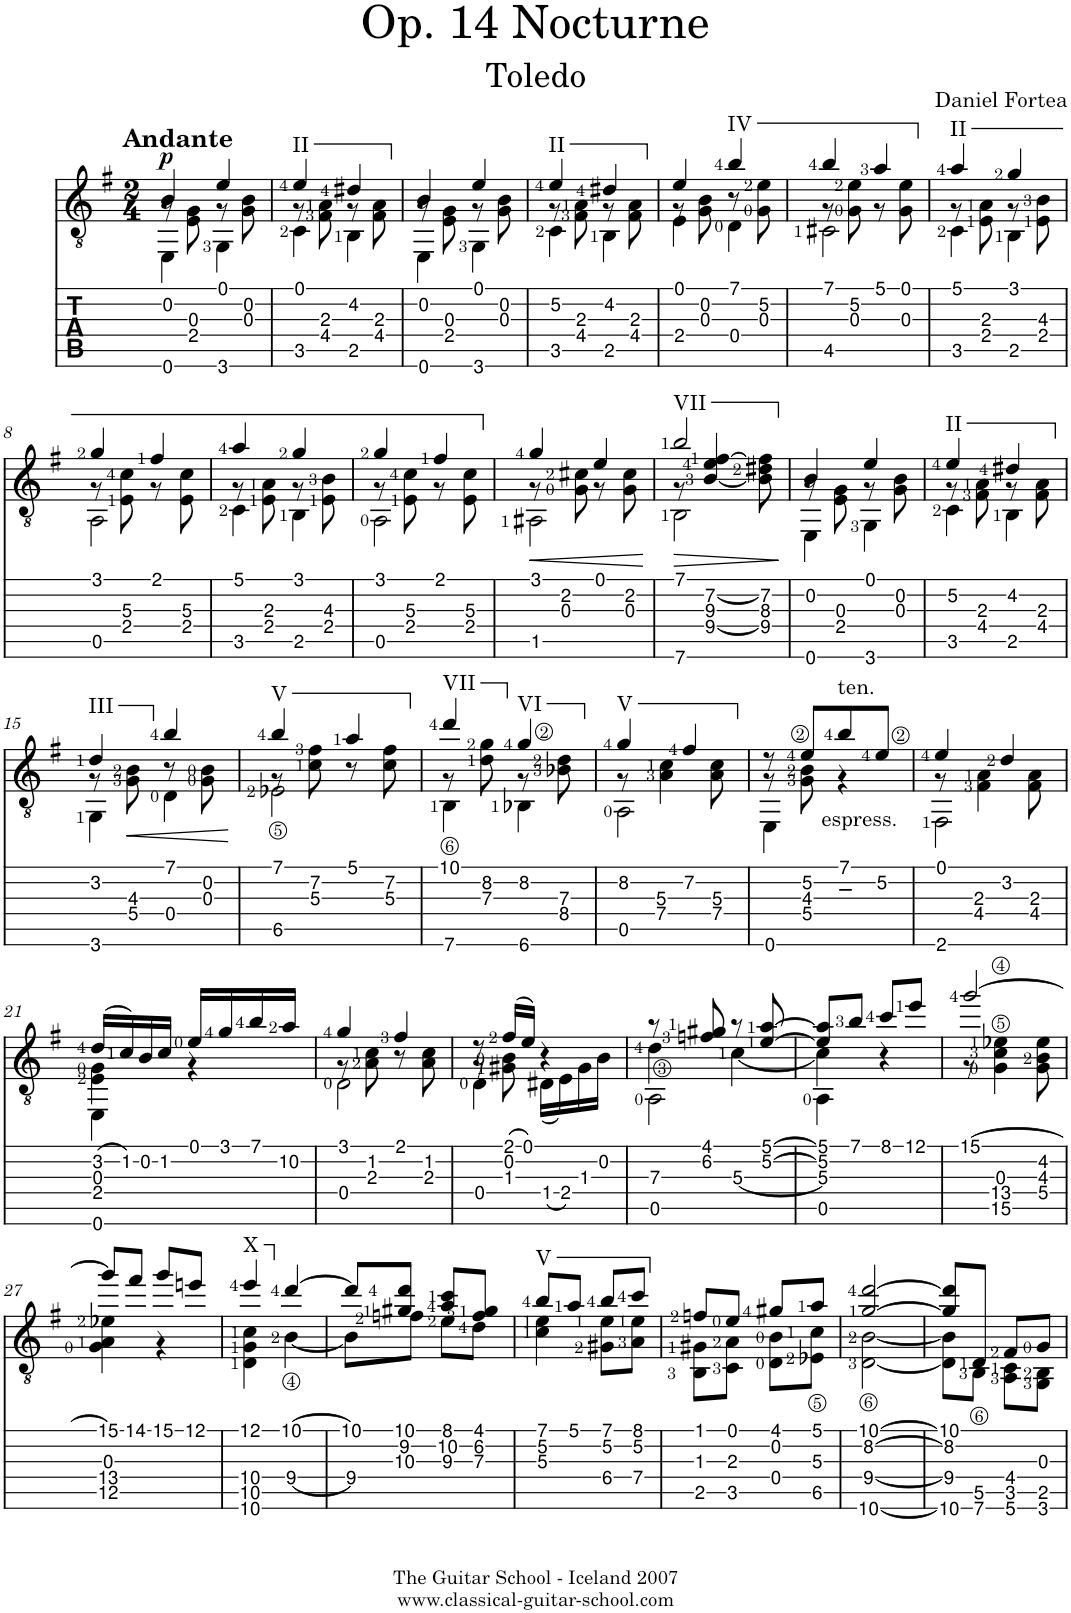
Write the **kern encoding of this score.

**kern	**kern	**dynam
*part1	*part1	*part1
*staff2	*staff1	*staff1/2
*I"Classical Guitar	*	*
*I'Guit.	*	*
*stria6	*	*
*	*clefGv2	*
*k[f#]	*k[f#]	*
*e:	*e:	*
*M2/4	*M2/4	*
=1	=1	=1
*^	*^	*
*	*^	*	*^	*
!	!	!	!LO:TX:a:B:t=Andante	!	!	!
!	!	!	!	!	!	!LO:DY:a
4B	8r	4EE	4B/	8r	4EE\	p
.	8E 8G	.	.	8E\ 8G\	.	.
4e	8r	4GG	4e/	8r	4GG\	.
.	8G 8B	.	.	8G\ 8B\	.	.
=2	=2	=2	=2	=2	=2	=2
!	!	!	!LO:TX:a:t=II	!	!	!
4e	8r	4C	4e/	8r	4C\	.
.	8F# 8A	.	.	8F#\ 8A\	.	.
4d#	8r	4BB	4d#X/	8r	4BB\	.
.	8F# 8A	.	.	8F#\ 8A\	.	.
=3	=3	=3	=3	=3	=3	=3
4B	8r	4EE	4B/	8r	4EE\	.
.	8E 8G	.	.	8E\ 8G\	.	.
4e	8r	4GG	4e/	8r	4GG\	.
.	8G 8B	.	.	8G\ 8B\	.	.
=4	=4	=4	=4	=4	=4	=4
!	!	!	!LO:TX:a:t=II	!	!	!
4e	8r	4C	4e/	8r	4C\	.
.	8F# 8A	.	.	8F#\ 8A\	.	.
4d#X	8r	4BB	4d#X/	8r	4BB\	.
.	8F# 8A	.	.	8F#\ 8A\	.	.
=5	=5	=5	=5	=5	=5	=5
4e	8r	4E	4e/	8r	4E\	.
.	8G 8B	.	.	8G\ 8B\	.	.
!	!	!	!LO:TX:a:t=IV	!	!	!
4b	8r	4D	4b/	8r	4D\	.
.	8G 8e	.	.	8G\ 8e\	.	.
=6	=6	=6	=6	=6	=6	=6
4b	8r	2C#	4b/	8r	2C#X\	.
.	8G 8e	.	.	8G\ 8e\	.	.
4a#X	8r	.	4a/	8r	.	.
.	8G 8e	.	.	8G\ 8e\	.	.
=7	=7	=7	=7	=7	=7	=7
!	!	!	!LO:TX:a:t=II	!	!	!
4a	8r	4C	4a/	8r	4C\	.
.	8E 8A	.	.	8E\ 8A\	.	.
4g#X	8r	4BB	4g/	8r	4BB\	.
.	8E 8B	.	.	8E\ 8B\	.	.
!!LO:LB:g=z	!!	!!
=8	=8	=8	=8	=8	=8	=8
4g	8r	2AA	4g/	8r	2AA\	.
.	8E 8c	.	.	8E\ 8c\	.	.
4f#X	8r	.	4f#/	8r	.	.
.	8E 8c	.	.	8E\ 8c\	.	.
=9	=9	=9	=9	=9	=9	=9
4a	8r	4C	4a/	8r	4C\	.
.	8E 8A	.	.	8E\ 8A\	.	.
4g#X	8r	4BB	4g/	8r	4BB\	.
.	8E 8B	.	.	8E\ 8B\	.	.
=10	=10	=10	=10	=10	=10	=10
4g	8r	2AA	4g/	8r	2AA\	.
.	8E 8c	.	.	8E\ 8c\	.	.
4f#X	8r	.	4f#/	8r	.	.
.	8E 8c	.	.	8E\ 8c\	.	.
=11	=11	=11	=11	=11	=11	=11
!	!	!	!	!	!	!LO:HP:b
4g	8r	2AA#	4g/	8r	2AA#X\	<
.	8G 8c#	.	.	8G\ 8c#X\	.	.
4e	8r	.	4e/	8r	.	.
.	8G 8c#	.	.	8G\ 8c#\	.	.
*v	*v	*v	*	*	*	*
*	*v	*v	*v	*
.	.	[
=12	=12	=12
*^	*	*
*	*^	*	*
!	!	!	!LO:TX:a:t=VII	!
!	!	!	!	!LO:HP:b
*	*	*	*^	*
*	*	*	*	*^	*
2b	8r	2BB	2b/	8r	2BB\	>
.	[4B 4e [4f#	.	.	[<4B/ 4e/ [4f#/	.	.
.	8B] 8d# 8f#]	.	.	8B\] 8d#X\ 8f#\]	.	.
*v	*v	*v	*	*	*	*
*	*v	*v	*v	*
.	.	]
=13	=13	=13
*^	*^	*
*	*^	*	*^	*
4B	8r	4EE	4B/	8r	4EE\	.
.	8E 8G	.	.	8E\ 8G\	.	.
4e	8r	4GG	4e/	8r	4GG\	.
.	8G 8B	.	.	8G\ 8B\	.	.
=14	=14	=14	=14	=14	=14	=14
!	!	!	!LO:TX:a:t=II	!	!	!
4e	8r	4C	4e/	8r	4C\	.
.	8F# 8A	.	.	8F#\ 8A\	.	.
4d#X	8r	4BB	4d#X/	8r	4BB\	.
.	8F# 8A	.	.	8F#\ 8A\	.	.
!!LO:LB:g=z	!!	!!
=15	=15	=15	=15	=15	=15	=15
!	!	!	!LO:TX:a:t=III	!	!	!
4d	8r	4GG	4d/	8r	4GG\	.
.	8G 8B	.	.	8G\ 8B\	.	.
4b	8r	4D	4b/	8r	4D\	.
.	8G 8B	.	.	8G\ 8B\	.	.
=16	=16	=16	=16	=16	=16	=16
!	!	!	!LO:TX:a:t=V	!	!	!
4b	8r	2E-	4b/	8r	2E-X\	.
.	8c 8f#	.	.	8c\ 8f#\	.	.
4a#X	8r	.	4a/	8r	.	.
.	8c 8f#	.	.	8c\ 8f#\	.	.
=17	=17	=17	=17	=17	=17	=17
!	!	!	!LO:TX:a:t=VII	!	!	!
4dd	8r	4BB	4dd/	8r	4BB\	.
.	8d 8g	.	.	8d\ 8g\	.	.
!	!	!	!LO:TX:a:t=VI	!	!	!
4g	8r	4BB-	4g/	8r	4BB-X\	.
.	8B- 8d	.	.	8B-X\ 8d\	.	.
=18	=18	=18	=18	=18	=18	=18
!	!	!	!LO:TX:a:t=V	!	!	!
4g	8r	2AA#X	4g/	8r	2AA\	.
.	4A 4c	.	.	4A\ 4c\	.	.
4f#	.	.	4f#/	.	.	.
.	8A 8c	.	.	8A\ 8c\	.	.
=19	=19	=19	=19	=19	=19	=19
8r	8r	4EE	8r	8r	4EE\	.
8e	8G 8B	.	8e/L	8G\ 8B\	.	.
!	!	!	!LO:TX:a:t=ten.	!	!	!
!	!	!	!LO:TX:b:t=espress.	!	!	!
8b~L	4r	4r	8b~/	4r	4ryy	.
8eJ	.	.	8e/J	.	.	.
=20	=20	=20	=20	=20	=20	=20
4e	8r	2FF#	4e/	8r	2FF#\	.
.	4F# 4A	.	.	4F#\ 4A\	.	.
4d	.	.	4d/	.	.	.
.	8F# 8A	.	.	8F#\ 8A\	.	.
!!LO:LB:g=z	!!	!!
=21	=21	=21	=21	=21	=21	=21
16dLL	4E 4G	4EE	(16d/LL	4E\ 4G\	4EE\	.
16cJ	.	.	16c/)	.	.	.
16BL	.	.	16B/	.	.	.
16cJJ	.	.	16c/JJ	.	.	.
16eLL	4r	4r	16e/LL	4r	4ryy	.
16gJ	.	.	16g/	.	.	.
16bL	.	.	16b/	.	.	.
16aJJ	.	.	16a/JJ	.	.	.
=22	=22	=22	=22	=22	=22	=22
4g	8r	2D	4g/	8r	2D\	.
.	8A 8c	.	.	8A\ 8c\	.	.
4f#	8r	.	4f#/	8r	.	.
.	8A 8c	.	.	8A\ 8c\	.	.
=23	=23	=23	=23	=23	=23	=23
8r	8r	4D#X	8r	8r	4D\	.
16f#LL	8G# 8B#X	.	(16f#/LL	8G#X\ 8B\	.	.
16eJJ	.	.	16e/JJ)	.	.	.
4r	4r	16D#LL	4r	4ryy	(16D#X\LL	.
.	.	16EJ	.	.	16E\)	.
.	.	16G#L	.	.	16G#\	.
.	.	16BJJ	.	.	16B\JJ	.
=24	=24	=24	=24	=24	=24	=24
8r	4d	2AA	8r	4d\	2AA\	.
8f 8g#	.	.	8fn/ 8g#X/	.	.	.
8r	[4c	.	8r	[4c\	.	.
[8e [8a	.	.	[8e/ [8a/	.	.	.
=25	=25	=25	=25	=25	=25	=25
8e]\ 8a]\L	4c]	4AA	8e/] 8a/]L	4c\]	4AA\	.
8bJ	.	.	8b/J	.	.	.
8ccL	4r	4r	8cc/L	4ryy	4r	.
8eeJ	.	.	8ee/J	.	.	.
*	*v	*v	*	*	*	*
*	*	*	*v	*v	*
=26	=26	=26	=26	=26
[2gg	8r	[2gg/	8r	.
.	4c 4e- 4G	.	4G\>> 4c\>> 4e-X\>>	.
.	8G 8B 8e-	.	8G\ 8B\ 8e-\	.
!!LO:LB:g=z	!!
=27	=27	=27	=27	=27
8ggL]	4A 4e- 4G	8gg/L]	4G\ 4A\ 4e-X\	.
8ff#J	.	8ff#/J	.	.
8ggL	4r	8gg/L	4r	.
8eenJ	.	8een/J	.	.
=28	=28	=28	=28	=28
!	!	!LO:TX:a:t=X	!	!
4ee	4D 4G 4c-X	4ee/	4D\ 4G\ 4c\	.
[4dd	[4B	[4dd/	[4B\	.
=29	=29	=29	=29	=29
8ddL]	8BL]	8dd/L]	8B\L]	.
8g#X\ 8dd\J	8fJ	8g#X/ 8dd/J	8fn\J	.
8a\ 8cc\L	8eL	8a/ 8cc/L	8e\L	.
8f\ 8g#\J	8dJ	8f/ 8g#/J	8d\J	.
=30	=30	=30	=30	=30
!	!	!LO:TX:a:t=V	!	!
8bL	4c 4e	8b/L	4c\ 4e\	.
8aJ	.	8a/J	.	.
8bL	8G#\ 8e\L	8b/L	8G#X\ 8e\L	.
8ccJ	8A\ 8e\J	8cc/J	8A\ 8e\J	.
=31	=31	=31	=31	=31
8fL	8BB\ 8G#\L	8fn/L	8BB\ 8G#X\L	.
8eJ	8C\ 8A\J	8e/J	8C\ 8A\J	.
8g#L	8D\ 8B\L	8g#X/L	8D\ 8B\L	.
8aJ	8E-\ 8c\J	8a/J	8E-X\ 8c\J	.
=32	=32	=32	=32	=32
[2g [2dd	[2D [2B	[2g/ [2dd/	[2D\ [2B\	.
=33	=33	=33	=33	=33
8g]\ 8dd]\L	8D]\ 8B]\L	8g/] 8dd/]L	8D\] 8B\]L	.
8DJ	8BBJ	8D/J	8BB\J	.
8F#L	8AA\ 8C\L	8F#/L	8AA\ 8C\L	.
8GJ	8GG\ 8BB\J	8G/J	8GG\ 8BB\J	.
*v	*v	*	*	*
*	*v	*v	*
=	=	=
*-	*-	*-
